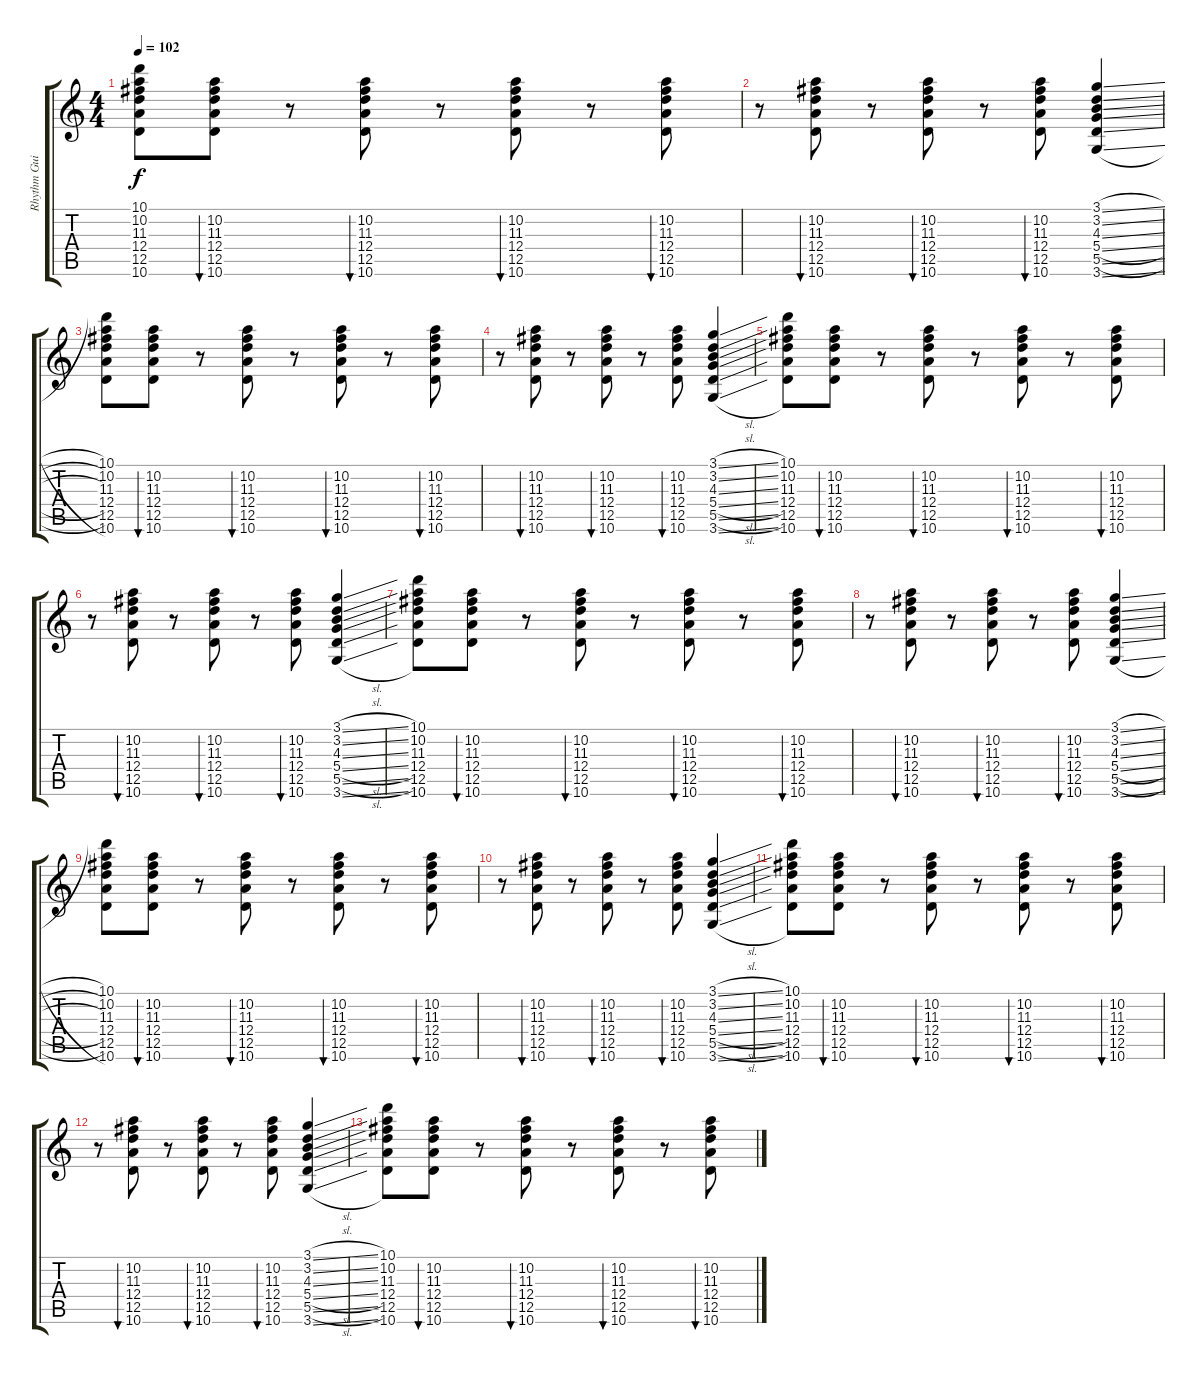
\track ("Rhythm Guitar" "Rhythm Gui") {instrument overdrivenguitar}
\staff {score tabs}
\tuning (E4 B3 G3 D3 A2 E2) {hide}
\ts (4 4)
\tempo 102
\clef g2
\ks c
(10.1 10.2 11.3 12.4 12.5 10.6).8{dy f} (10.2 11.3 12.4 12.5 10.6).8{bu 60} r.8 (10.2 11.3 12.4 12.5 10.6).8{bu 60} r.8 (10.2 11.3 12.4 12.5 10.6).8{bu 60} r.8 (10.2 11.3 12.4 12.5 10.6).8{bu 60} |
r.8 (10.2 11.3 12.4 12.5 10.6).8{bu 60} r.8 (10.2 11.3 12.4 12.5 10.6).8{bu 60} r.8 (10.2 11.3 12.4 12.5 10.6).8{bu 60} (3.1{sl} 3.2{sl} 4.3{sl} 5.4{sl} 5.5{sl} 3.6{sl}).4 |
(10.1 10.2 11.3 12.4 12.5 10.6).8 (10.2 11.3 12.4 12.5 10.6).8{bu 60} r.8 (10.2 11.3 12.4 12.5 10.6).8{bu 60} r.8 (10.2 11.3 12.4 12.5 10.6).8{bu 60} r.8 (10.2 11.3 12.4 12.5 10.6).8{bu 60} |
r.8 (10.2 11.3 12.4 12.5 10.6).8{bu 60} r.8 (10.2 11.3 12.4 12.5 10.6).8{bu 60} r.8 (10.2 11.3 12.4 12.5 10.6).8{bu 60} (3.1{sl} 3.2{sl} 4.3{sl} 5.4{sl} 5.5{sl} 3.6{sl}).4 |
(10.1 10.2 11.3 12.4 12.5 10.6).8 (10.2 11.3 12.4 12.5 10.6).8{bu 60} r.8 (10.2 11.3 12.4 12.5 10.6).8{bu 60} r.8 (10.2 11.3 12.4 12.5 10.6).8{bu 60} r.8 (10.2 11.3 12.4 12.5 10.6).8{bu 60} |
r.8 (10.2 11.3 12.4 12.5 10.6).8{bu 60} r.8 (10.2 11.3 12.4 12.5 10.6).8{bu 60} r.8 (10.2 11.3 12.4 12.5 10.6).8{bu 60} (3.1{sl} 3.2{sl} 4.3{sl} 5.4{sl} 5.5{sl} 3.6{sl}).4 |
(10.1 10.2 11.3 12.4 12.5 10.6).8 (10.2 11.3 12.4 12.5 10.6).8{bu 60} r.8 (10.2 11.3 12.4 12.5 10.6).8{bu 60} r.8 (10.2 11.3 12.4 12.5 10.6).8{bu 60} r.8 (10.2 11.3 12.4 12.5 10.6).8{bu 60} |
r.8 (10.2 11.3 12.4 12.5 10.6).8{bu 60} r.8 (10.2 11.3 12.4 12.5 10.6).8{bu 60} r.8 (10.2 11.3 12.4 12.5 10.6).8{bu 60} (3.1{sl} 3.2{sl} 4.3{sl} 5.4{sl} 5.5{sl} 3.6{sl}).4 |
(10.1 10.2 11.3 12.4 12.5 10.6).8 (10.2 11.3 12.4 12.5 10.6).8{bu 60} r.8 (10.2 11.3 12.4 12.5 10.6).8{bu 60} r.8 (10.2 11.3 12.4 12.5 10.6).8{bu 60 volume 0} r.8 (10.2 11.3 12.4 12.5 10.6).8{bu 60} |
r.8 (10.2 11.3 12.4 12.5 10.6).8{bu 60} r.8 (10.2 11.3 12.4 12.5 10.6).8{bu 60} r.8 (10.2 11.3 12.4 12.5 10.6).8{bu 60} (3.1{sl} 3.2{sl} 4.3{sl} 5.4{sl} 5.5{sl} 3.6{sl}).4 |
(10.1 10.2 11.3 12.4 12.5 10.6).8 (10.2 11.3 12.4 12.5 10.6).8{bu 60} r.8 (10.2 11.3 12.4 12.5 10.6).8{bu 60} r.8 (10.2 11.3 12.4 12.5 10.6).8{bu 60} r.8 (10.2 11.3 12.4 12.5 10.6).8{bu 60} |
r.8 (10.2 11.3 12.4 12.5 10.6).8{bu 60} r.8 (10.2 11.3 12.4 12.5 10.6).8{bu 60} r.8 (10.2 11.3 12.4 12.5 10.6).8{bu 60} (3.1{sl} 3.2{sl} 4.3{sl} 5.4{sl} 5.5{sl} 3.6{sl}).4 |
(10.1 10.2 11.3 12.4 12.5 10.6).8 (10.2 11.3 12.4 12.5 10.6).8{bu 60} r.8 (10.2 11.3 12.4 12.5 10.6).8{bu 60} r.8 (10.2 11.3 12.4 12.5 10.6).8{bu 60} r.8 (10.2 11.3 12.4 12.5 10.6).8{bu 60}
